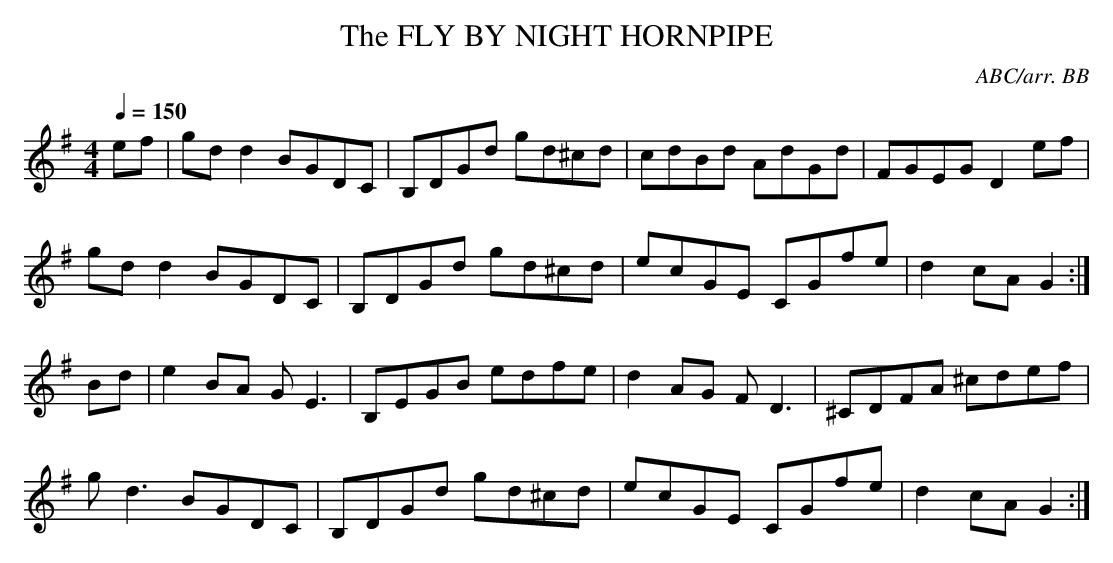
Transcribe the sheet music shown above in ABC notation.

X:1
T:FLY BY NIGHT HORNPIPE, The
C:ABC/arr. BB
Q:1/4=150
M:4/4
L:1/8
K:G
ef|gd d2 BGDC|B,DGd gd^cd|cdBd AdGd|FGEG D2ef|
gd d2 BGDC|B,DGd gd^cd|ecGE CGfe|d2cA G2 :|
Bd|e2 BA G E3|B,EGB edfe|d2 AG F D3|^CDFA ^cdef|
g d3 BGDC|B,DGd gd^cd|ecGE CGfe|d2cA G2 :|
